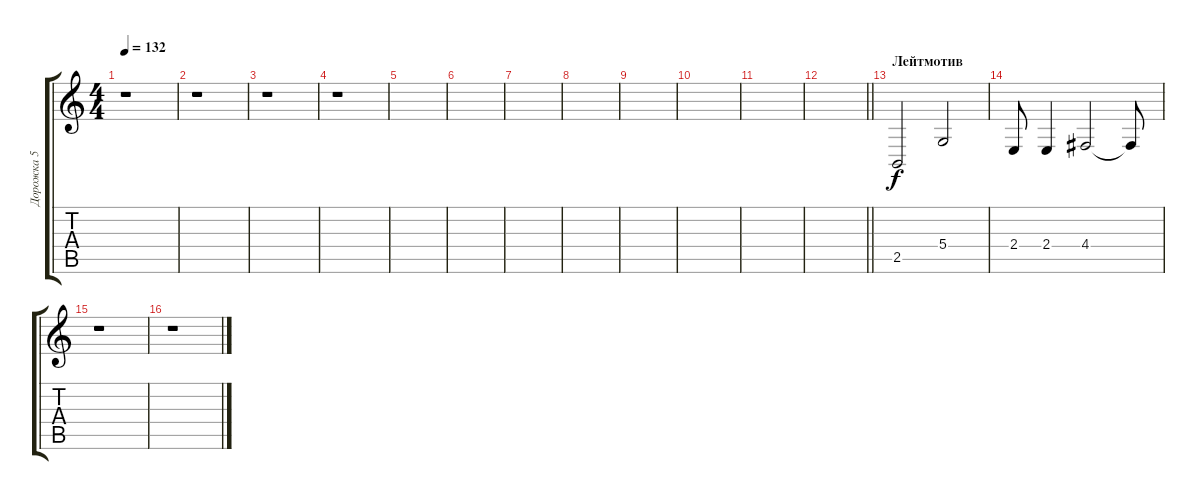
\track ("Дорожка 5" "Дорожка 5") {instrument seashore}
\staff {score tabs}
\tuning (E4 B3 G3 D3 A2 E2) {hide}
\ts (4 4)
\tempo 132
\clef g2
\ks c
r.1{dy f} |
r.1 |
r.1 |
r.1 |
|
|
|
|
|
|
|
\barLineRight lightlight
|
\section ("" "Лейтмотив")
2.5.2{volume 16 instrument pad4choir} 5.4.2 |
2.4.8 2.4.4 4.4.2 4.4{t}.8 |
r.1 |
r.1
